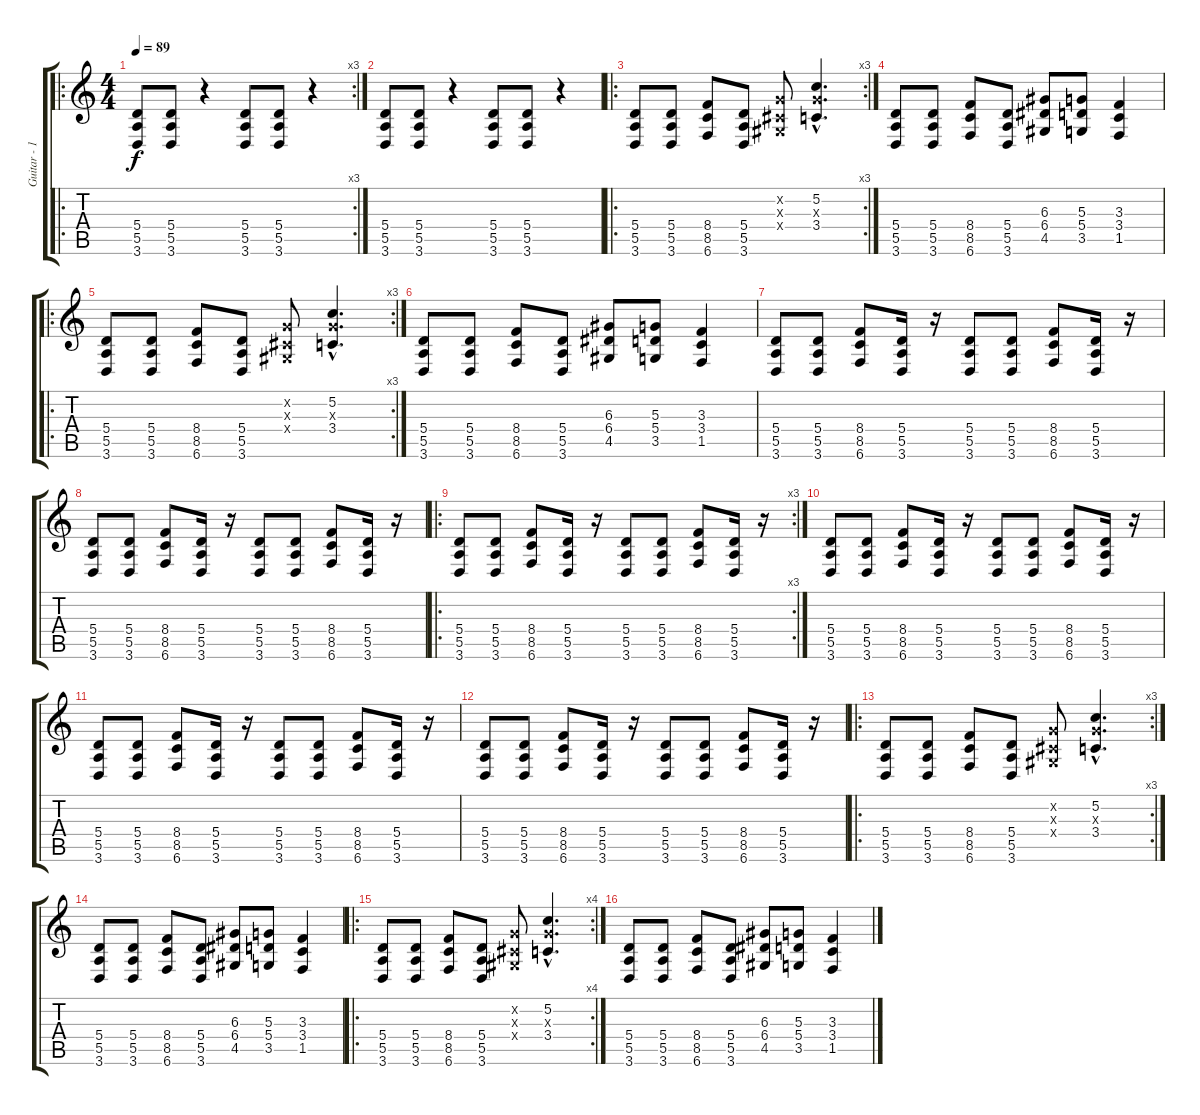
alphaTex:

\track ("Guitar - 1" "Guitar - 1") {instrument distortionguitar}
\staff {score tabs}
\tuning (B3 G3 D3 A2 E2 B1) {hide}
\ro
\rc 3
\ts (4 4)
\tempo 89
\clef g2
\ks c
(5.4 5.5 3.6).8{dy f instrument distortionguitar} (5.4 5.5 3.6).8 r.4 (5.4 5.5 3.6).8 (5.4 5.5 3.6).8 r.4 |
(5.4 5.5 3.6).8 (5.4 5.5 3.6).8 r.4 (5.4 5.5 3.6).8 (5.4 5.5 3.6).8 r.4 |
\ro
\rc 3
(5.4 5.5 3.6).8 (5.4 5.5 3.6).8 (8.4 8.5 6.6).8 (5.4 5.5 3.6).8 (0.2{x} -1.3{x} -1.4{x}).8 (5.2{hac} 5.3{hac x} 3.4{hac}).4{d} |
(5.4 5.5 3.6).8 (5.4 5.5 3.6).8 (8.4 8.5 6.6).8 (5.4 5.5 3.6).8 (6.3 6.4 4.5).8 (5.3 5.4 3.5).8 (3.3 3.4 1.5).4 |
\ro
\rc 3
(5.4 5.5 3.6).8 (5.4 5.5 3.6).8 (8.4 8.5 6.6).8 (5.4 5.5 3.6).8 (0.2{x} -1.3{x} -1.4{x}).8 (5.2{hac} 5.3{hac x} 3.4{hac}).4{d} |
(5.4 5.5 3.6).8 (5.4 5.5 3.6).8 (8.4 8.5 6.6).8 (5.4 5.5 3.6).8 (6.3 6.4 4.5).8 (5.3 5.4 3.5).8 (3.3 3.4 1.5).4 |
(5.4 5.5 3.6).8 (5.4 5.5 3.6).8 (8.4 8.5 6.6).8 (5.4 5.5 3.6).16 r.16 (5.4 5.5 3.6).8 (5.4 5.5 3.6).8 (8.4 8.5 6.6).8 (5.4 5.5 3.6).16 r.16 |
(5.4 5.5 3.6).8 (5.4 5.5 3.6).8 (8.4 8.5 6.6).8 (5.4 5.5 3.6).16 r.16 (5.4 5.5 3.6).8 (5.4 5.5 3.6).8 (8.4 8.5 6.6).8 (5.4 5.5 3.6).16 r.16 |
\ro
\rc 3
(5.4 5.5 3.6).8 (5.4 5.5 3.6).8 (8.4 8.5 6.6).8 (5.4 5.5 3.6).16 r.16 (5.4 5.5 3.6).8 (5.4 5.5 3.6).8 (8.4 8.5 6.6).8 (5.4 5.5 3.6).16 r.16 |
(5.4 5.5 3.6).8 (5.4 5.5 3.6).8 (8.4 8.5 6.6).8 (5.4 5.5 3.6).16 r.16 (5.4 5.5 3.6).8 (5.4 5.5 3.6).8 (8.4 8.5 6.6).8 (5.4 5.5 3.6).16 r.16 |
(5.4 5.5 3.6).8 (5.4 5.5 3.6).8 (8.4 8.5 6.6).8 (5.4 5.5 3.6).16 r.16 (5.4 5.5 3.6).8 (5.4 5.5 3.6).8 (8.4 8.5 6.6).8 (5.4 5.5 3.6).16 r.16 |
(5.4 5.5 3.6).8 (5.4 5.5 3.6).8 (8.4 8.5 6.6).8 (5.4 5.5 3.6).16 r.16 (5.4 5.5 3.6).8 (5.4 5.5 3.6).8 (8.4 8.5 6.6).8 (5.4 5.5 3.6).16 r.16 |
\ro
\rc 3
(5.4 5.5 3.6).8 (5.4 5.5 3.6).8 (8.4 8.5 6.6).8 (5.4 5.5 3.6).8 (0.2{x} -1.3{x} -1.4{x}).8 (5.2{hac} 5.3{hac x} 3.4{hac}).4{d} |
(5.4 5.5 3.6).8 (5.4 5.5 3.6).8 (8.4 8.5 6.6).8 (5.4 5.5 3.6).8 (6.3 6.4 4.5).8 (5.3 5.4 3.5).8 (3.3 3.4 1.5).4 |
\ro
\rc 4
(5.4 5.5 3.6).8 (5.4 5.5 3.6).8 (8.4 8.5 6.6).8 (5.4 5.5 3.6).8 (0.2{x} -1.3{x} -1.4{x}).8 (5.2{hac} 5.3{hac x} 3.4{hac}).4{d} |
(5.4 5.5 3.6).8 (5.4 5.5 3.6).8 (8.4 8.5 6.6).8 (5.4 5.5 3.6).8 (6.3 6.4 4.5).8 (5.3 5.4 3.5).8 (3.3 3.4 1.5).4
